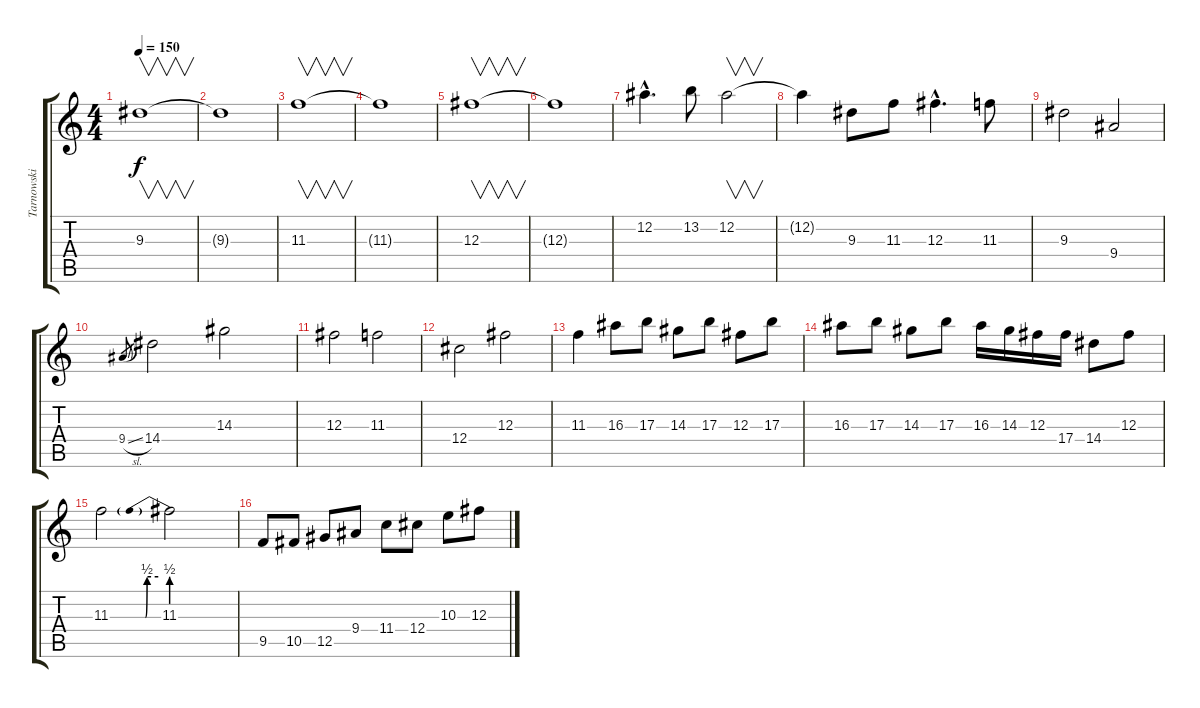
\track ("Tarnowski" "Tarnowski") {instrument distortionguitar}
\staff {score tabs}
\tuning (Eb4 Bb3 Gb3 Db3 Ab2 Eb2) {hide}
\ts (4 4)
\tempo 150
\clef g2
\ks c
9.3.1{v dy f volume 16} |
9.3{t}.1 |
11.3.1{v} |
11.3{t}.1 |
12.3.1{v} |
12.3{t}.1 |
12.2{hac}.4{d} 13.2.8 12.2.2{v} |
12.2{t}.4 9.3.8 11.3.8 12.3{hac}.4{d} 11.3.8 |
9.3.2 9.4.2 |
9.4{sl}.8{gr} 14.4.2 14.3.2 |
12.3.2 11.3.2 |
12.4.2 12.3.2 |
11.3.4 16.3.8 17.3.8 14.3.8 17.3.8 12.3.8 17.3.8 |
16.3.8 17.3.8 14.3.8 17.3.8 16.3.16 14.3.16 12.3.16 17.4.16 14.4.8 12.3.8 |
11.3{be (custom 0 0 44 0 46 2 60 2)}.2 11.3{be (prebend 0 2 60 2)}.2 |
9.5.8 10.5.8 12.5.8 9.4.8 11.4.8 12.4.8 10.3.8 12.3.8
